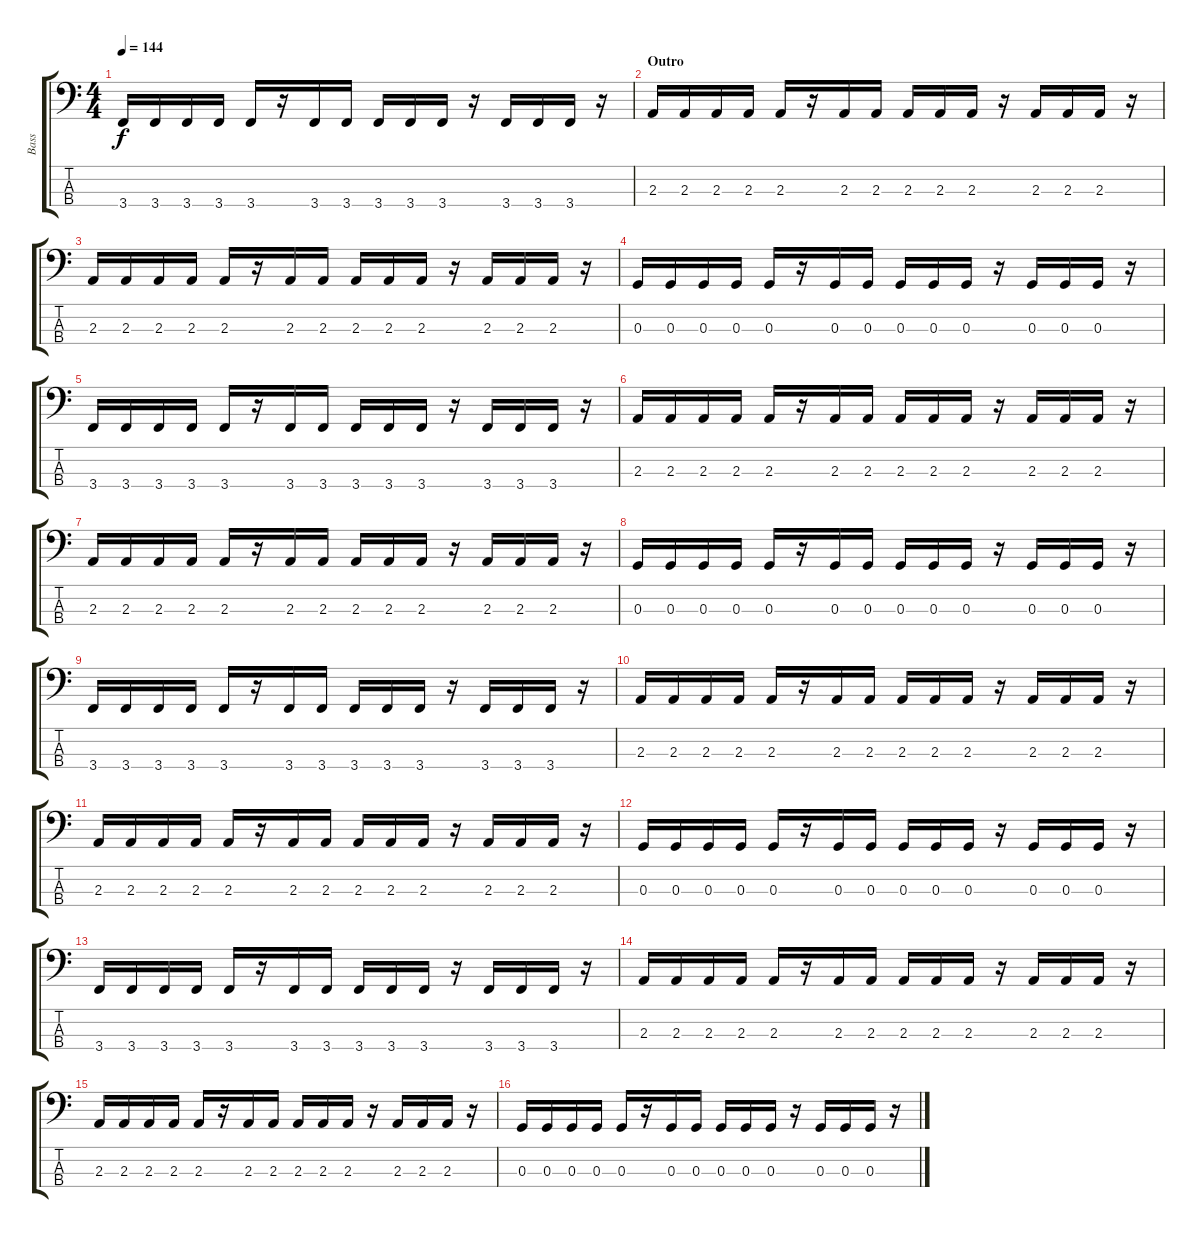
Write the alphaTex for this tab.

\track ("Bass" "Bass") {instrument slapbass1}
\staff {score tabs}
\tuning (F2 C2 G1 D1) {hide}
\ts (4 4)
\tempo 144
\clef f4
\ks c
3.4.16{dy f} 3.4.16 3.4.16 3.4.16 3.4.16 r.16 3.4.16 3.4.16 3.4.16 3.4.16 3.4.16 r.16 3.4.16 3.4.16 3.4.16 r.16 |
\section ("" "Outro")
2.3.16 2.3.16 2.3.16 2.3.16 2.3.16 r.16 2.3.16 2.3.16 2.3.16 2.3.16 2.3.16 r.16 2.3.16 2.3.16 2.3.16 r.16 |
2.3.16 2.3.16 2.3.16 2.3.16 2.3.16 r.16 2.3.16 2.3.16 2.3.16 2.3.16 2.3.16 r.16 2.3.16 2.3.16 2.3.16 r.16 |
0.3.16 0.3.16 0.3.16 0.3.16 0.3.16 r.16 0.3.16 0.3.16 0.3.16 0.3.16 0.3.16 r.16 0.3.16 0.3.16 0.3.16 r.16 |
3.4.16 3.4.16 3.4.16 3.4.16 3.4.16 r.16 3.4.16 3.4.16 3.4.16 3.4.16 3.4.16 r.16 3.4.16 3.4.16 3.4.16 r.16 |
2.3.16 2.3.16 2.3.16 2.3.16 2.3.16 r.16 2.3.16 2.3.16 2.3.16 2.3.16 2.3.16 r.16 2.3.16 2.3.16 2.3.16 r.16 |
2.3.16 2.3.16 2.3.16 2.3.16 2.3.16 r.16 2.3.16 2.3.16 2.3.16 2.3.16 2.3.16 r.16 2.3.16 2.3.16 2.3.16 r.16 |
0.3.16 0.3.16 0.3.16 0.3.16 0.3.16 r.16 0.3.16 0.3.16 0.3.16 0.3.16 0.3.16 r.16 0.3.16 0.3.16 0.3.16 r.16 |
3.4.16 3.4.16 3.4.16 3.4.16 3.4.16 r.16 3.4.16 3.4.16 3.4.16 3.4.16 3.4.16 r.16 3.4.16 3.4.16 3.4.16 r.16 |
2.3.16{volume 13} 2.3.16 2.3.16 2.3.16 2.3.16 r.16 2.3.16 2.3.16 2.3.16 2.3.16 2.3.16 r.16 2.3.16 2.3.16 2.3.16 r.16 |
2.3.16 2.3.16 2.3.16 2.3.16 2.3.16 r.16 2.3.16 2.3.16 2.3.16 2.3.16 2.3.16 r.16 2.3.16 2.3.16 2.3.16 r.16 |
0.3.16{volume 11} 0.3.16 0.3.16 0.3.16 0.3.16 r.16 0.3.16 0.3.16 0.3.16 0.3.16 0.3.16 r.16 0.3.16 0.3.16 0.3.16 r.16 |
3.4.16 3.4.16 3.4.16 3.4.16 3.4.16 r.16 3.4.16 3.4.16 3.4.16 3.4.16 3.4.16 r.16 3.4.16 3.4.16 3.4.16 r.16 |
2.3.16{volume 7} 2.3.16 2.3.16 2.3.16 2.3.16 r.16 2.3.16 2.3.16 2.3.16 2.3.16 2.3.16 r.16 2.3.16 2.3.16 2.3.16 r.16 |
2.3.16 2.3.16 2.3.16 2.3.16 2.3.16 r.16 2.3.16 2.3.16 2.3.16 2.3.16 2.3.16 r.16 2.3.16 2.3.16 2.3.16 r.16 |
0.3.16{volume 0} 0.3.16 0.3.16 0.3.16 0.3.16 r.16 0.3.16 0.3.16 0.3.16 0.3.16 0.3.16 r.16 0.3.16 0.3.16 0.3.16 r.16
